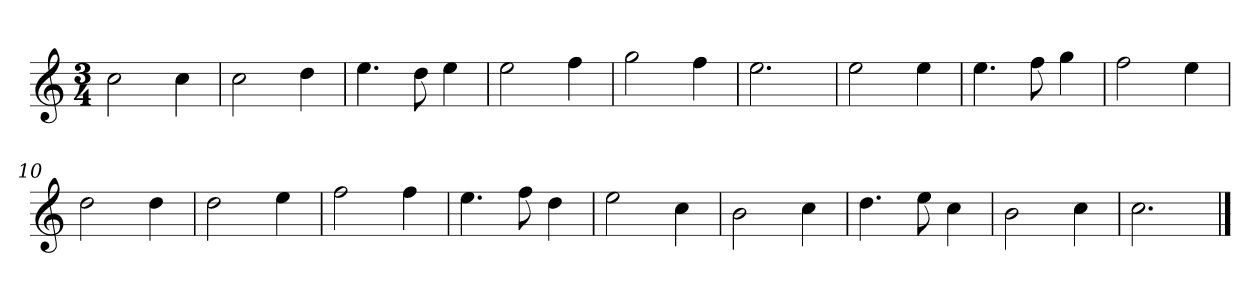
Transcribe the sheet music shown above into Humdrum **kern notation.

**kern
*part1
*staff1
*k[]
*M3/4
*MM120
=1
2cc
4cc
=2
2cc
4dd
=3
4.ee
8dd
4ee
=4
2ee
4ff
=5
2gg
4ff
=6
2.ee
=7
2ee
4ee
=8
4.ee
8ff
4gg
=9
2ff
4ee
=10
2dd
4dd
=11
2dd
4ee
=12
2ff
4ff
=13
4.ee
8ff
4dd
=14
2ee
4cc
=15
2b
4cc
=16
4.dd
8ee
4cc
=17
2b
4cc
=18
2.cc
==
*-
